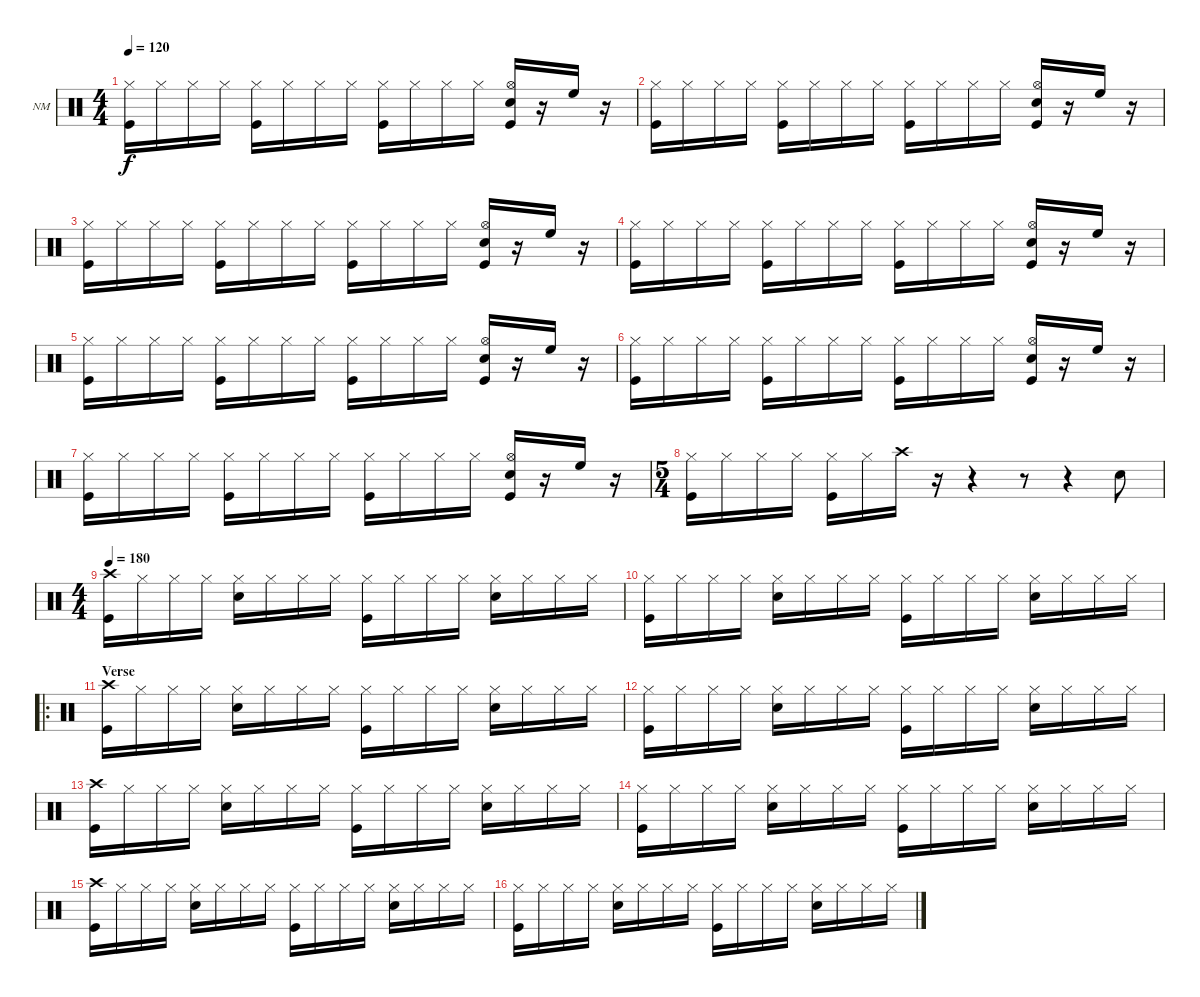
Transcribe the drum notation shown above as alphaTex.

\bracketExtendMode groupsimilarinstruments
\firstSystemTrackNameOrientation horizontal
\otherSystemsTrackNameOrientation horizontal
\track ("Nicko Mcbrain" "NM") {instrument percussion}
\staff {score}
\articulation defaults
\ts (4 4)
\tempo 120
\clef neutral
\ks c
("Hi-Hat (closed)" "Kick (hit)").16{dy f} "Hi-Hat (closed)".16 "Hi-Hat (closed)".16 "Hi-Hat (closed)".16 ("Hi-Hat (closed)" "Kick (hit)").16 "Hi-Hat (closed)".16 "Hi-Hat (closed)".16 "Hi-Hat (closed)".16 ("Hi-Hat (closed)" "Kick (hit)").16 "Hi-Hat (closed)".16 "Hi-Hat (closed)".16 "Hi-Hat (closed)".16 ("Hi-Hat (open)" "Snare (hit) 2" "Kick (hit)").16 r.16 "High Floor Tom (hit)".16 r.16 |
("Hi-Hat (closed)" "Kick (hit)").16 "Hi-Hat (closed)".16 "Hi-Hat (closed)".16 "Hi-Hat (closed)".16 ("Hi-Hat (closed)" "Kick (hit)").16 "Hi-Hat (closed)".16 "Hi-Hat (closed)".16 "Hi-Hat (closed)".16 ("Hi-Hat (closed)" "Kick (hit)").16 "Hi-Hat (closed)".16 "Hi-Hat (closed)".16 "Hi-Hat (closed)".16 ("Hi-Hat (open)" "Snare (hit) 2" "Kick (hit)").16 r.16 "High Floor Tom (hit)".16 r.16 |
("Hi-Hat (closed)" "Kick (hit)").16 "Hi-Hat (closed)".16 "Hi-Hat (closed)".16 "Hi-Hat (closed)".16 ("Hi-Hat (closed)" "Kick (hit)").16 "Hi-Hat (closed)".16 "Hi-Hat (closed)".16 "Hi-Hat (closed)".16 ("Hi-Hat (closed)" "Kick (hit)").16 "Hi-Hat (closed)".16 "Hi-Hat (closed)".16 "Hi-Hat (closed)".16 ("Hi-Hat (open)" "Snare (hit) 2" "Kick (hit)").16 r.16 "High Floor Tom (hit)".16 r.16 |
("Hi-Hat (closed)" "Kick (hit)").16 "Hi-Hat (closed)".16 "Hi-Hat (closed)".16 "Hi-Hat (closed)".16 ("Hi-Hat (closed)" "Kick (hit)").16 "Hi-Hat (closed)".16 "Hi-Hat (closed)".16 "Hi-Hat (closed)".16 ("Hi-Hat (closed)" "Kick (hit)").16 "Hi-Hat (closed)".16 "Hi-Hat (closed)".16 "Hi-Hat (closed)".16 ("Hi-Hat (open)" "Snare (hit) 2" "Kick (hit)").16 r.16 "High Floor Tom (hit)".16 r.16 |
("Hi-Hat (closed)" "Kick (hit)").16 "Hi-Hat (closed)".16 "Hi-Hat (closed)".16 "Hi-Hat (closed)".16 ("Hi-Hat (closed)" "Kick (hit)").16 "Hi-Hat (closed)".16 "Hi-Hat (closed)".16 "Hi-Hat (closed)".16 ("Hi-Hat (closed)" "Kick (hit)").16 "Hi-Hat (closed)".16 "Hi-Hat (closed)".16 "Hi-Hat (closed)".16 ("Hi-Hat (open)" "Snare (hit) 2" "Kick (hit)").16 r.16 "High Floor Tom (hit)".16 r.16 |
("Hi-Hat (closed)" "Kick (hit)").16 "Hi-Hat (closed)".16 "Hi-Hat (closed)".16 "Hi-Hat (closed)".16 ("Hi-Hat (closed)" "Kick (hit)").16 "Hi-Hat (closed)".16 "Hi-Hat (closed)".16 "Hi-Hat (closed)".16 ("Hi-Hat (closed)" "Kick (hit)").16 "Hi-Hat (closed)".16 "Hi-Hat (closed)".16 "Hi-Hat (closed)".16 ("Hi-Hat (open)" "Snare (hit) 2" "Kick (hit)").16 r.16 "High Floor Tom (hit)".16 r.16 |
("Hi-Hat (closed)" "Kick (hit)").16 "Hi-Hat (closed)".16 "Hi-Hat (closed)".16 "Hi-Hat (closed)".16 ("Hi-Hat (closed)" "Kick (hit)").16 "Hi-Hat (closed)".16 "Hi-Hat (closed)".16 "Hi-Hat (closed)".16 ("Hi-Hat (closed)" "Kick (hit)").16 "Hi-Hat (closed)".16 "Hi-Hat (closed)".16 "Hi-Hat (closed)".16 ("Hi-Hat (open)" "Snare (hit) 2" "Kick (hit)").16 r.16 "High Floor Tom (hit)".16 r.16 |
\ts (5 4)
("Hi-Hat (closed)" "Kick (hit)").16 "Hi-Hat (closed)".16 "Hi-Hat (closed)".16 "Hi-Hat (closed)".16 ("Hi-Hat (closed)" "Kick (hit)").16 "Hi-Hat (closed)".16 "Crash high (hit)".16 r.16 r.4 r.8 r.4 "Snare (hit) 2".8 |
\ts (4 4)
\tempo 180
("Crash high (hit)" "Kick (hit)").16 "Hi-Hat (closed)".16 "Hi-Hat (closed)".16 "Hi-Hat (closed)".16 ("Hi-Hat (closed)" "Snare (hit) 2").16 "Hi-Hat (closed)".16 "Hi-Hat (closed)".16 "Hi-Hat (closed)".16 ("Hi-Hat (closed)" "Kick (hit)").16 "Hi-Hat (closed)".16 "Hi-Hat (closed)".16 "Hi-Hat (closed)".16 ("Hi-Hat (closed)" "Snare (hit) 2").16 "Hi-Hat (closed)".16 "Hi-Hat (closed)".16 "Hi-Hat (closed)".16 |
("Hi-Hat (closed)" "Kick (hit)").16 "Hi-Hat (closed)".16 "Hi-Hat (closed)".16 "Hi-Hat (closed)".16 ("Hi-Hat (closed)" "Snare (hit) 2").16 "Hi-Hat (closed)".16 "Hi-Hat (closed)".16 "Hi-Hat (closed)".16 ("Hi-Hat (closed)" "Kick (hit)").16 "Hi-Hat (closed)".16 "Hi-Hat (closed)".16 "Hi-Hat (closed)".16 ("Hi-Hat (closed)" "Snare (hit) 2").16 "Hi-Hat (closed)".16 "Hi-Hat (closed)".16 "Hi-Hat (closed)".16 |
\ro
\section ("" "Verse")
("Crash high (hit)" "Kick (hit)").16 "Hi-Hat (closed)".16 "Hi-Hat (closed)".16 "Hi-Hat (closed)".16 ("Hi-Hat (closed)" "Snare (hit) 2").16 "Hi-Hat (closed)".16 "Hi-Hat (closed)".16 "Hi-Hat (closed)".16 ("Hi-Hat (closed)" "Kick (hit)").16 "Hi-Hat (closed)".16 "Hi-Hat (closed)".16 "Hi-Hat (closed)".16 ("Hi-Hat (closed)" "Snare (hit) 2").16 "Hi-Hat (closed)".16 "Hi-Hat (closed)".16 "Hi-Hat (closed)".16 |
("Hi-Hat (closed)" "Kick (hit)").16 "Hi-Hat (closed)".16 "Hi-Hat (closed)".16 "Hi-Hat (closed)".16 ("Hi-Hat (closed)" "Snare (hit) 2").16 "Hi-Hat (closed)".16 "Hi-Hat (closed)".16 "Hi-Hat (closed)".16 ("Hi-Hat (closed)" "Kick (hit)").16 "Hi-Hat (closed)".16 "Hi-Hat (closed)".16 "Hi-Hat (closed)".16 ("Hi-Hat (closed)" "Snare (hit) 2").16 "Hi-Hat (closed)".16 "Hi-Hat (closed)".16 "Hi-Hat (closed)".16 |
("Crash high (hit)" "Kick (hit)").16 "Hi-Hat (closed)".16 "Hi-Hat (closed)".16 "Hi-Hat (closed)".16 ("Hi-Hat (closed)" "Snare (hit) 2").16 "Hi-Hat (closed)".16 "Hi-Hat (closed)".16 "Hi-Hat (closed)".16 ("Hi-Hat (closed)" "Kick (hit)").16 "Hi-Hat (closed)".16 "Hi-Hat (closed)".16 "Hi-Hat (closed)".16 ("Hi-Hat (closed)" "Snare (hit) 2").16 "Hi-Hat (closed)".16 "Hi-Hat (closed)".16 "Hi-Hat (closed)".16 |
("Hi-Hat (closed)" "Kick (hit)").16 "Hi-Hat (closed)".16 "Hi-Hat (closed)".16 "Hi-Hat (closed)".16 ("Hi-Hat (closed)" "Snare (hit) 2").16 "Hi-Hat (closed)".16 "Hi-Hat (closed)".16 "Hi-Hat (closed)".16 ("Hi-Hat (closed)" "Kick (hit)").16 "Hi-Hat (closed)".16 "Hi-Hat (closed)".16 "Hi-Hat (closed)".16 ("Hi-Hat (closed)" "Snare (hit) 2").16 "Hi-Hat (closed)".16 "Hi-Hat (closed)".16 "Hi-Hat (closed)".16 |
("Crash high (hit)" "Kick (hit)").16 "Hi-Hat (closed)".16 "Hi-Hat (closed)".16 "Hi-Hat (closed)".16 ("Hi-Hat (closed)" "Snare (hit) 2").16 "Hi-Hat (closed)".16 "Hi-Hat (closed)".16 "Hi-Hat (closed)".16 ("Hi-Hat (closed)" "Kick (hit)").16 "Hi-Hat (closed)".16 "Hi-Hat (closed)".16 "Hi-Hat (closed)".16 ("Hi-Hat (closed)" "Snare (hit) 2").16 "Hi-Hat (closed)".16 "Hi-Hat (closed)".16 "Hi-Hat (closed)".16 |
("Hi-Hat (closed)" "Kick (hit)").16 "Hi-Hat (closed)".16 "Hi-Hat (closed)".16 "Hi-Hat (closed)".16 ("Hi-Hat (closed)" "Snare (hit) 2").16 "Hi-Hat (closed)".16 "Hi-Hat (closed)".16 "Hi-Hat (closed)".16 ("Hi-Hat (closed)" "Kick (hit)").16 "Hi-Hat (closed)".16 "Hi-Hat (closed)".16 "Hi-Hat (closed)".16 ("Hi-Hat (closed)" "Snare (hit) 2").16 "Hi-Hat (closed)".16 "Hi-Hat (closed)".16 "Hi-Hat (closed)".16
